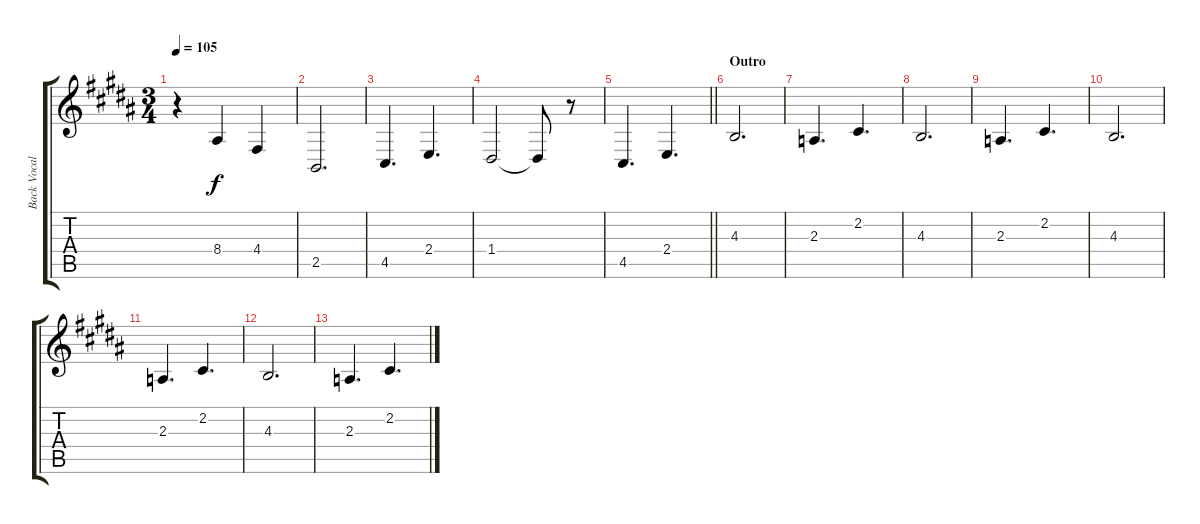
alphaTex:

\track ("Back Vocals" "Back Vocal") {instrument sopranosax}
\staff {score tabs}
\tuning (E4 B3 G3 D3 A2 E2) {hide}
\ts (3 4)
\tempo 105
\clef g2
\ks b
r.4{dy f} 8.4.4 4.4.4 |
2.5.2{d} |
4.5.4{d} 2.4.4{d} |
1.4.2 1.4{t}.8 r.8 |
\barLineRight lightlight
4.5.4{d} 2.4.4{d} |
\section ("" "Outro")
4.3.2{d} |
2.3.4{d} 2.2.4{d} |
4.3.2{d} |
2.3.4{d} 2.2.4{d} |
4.3.2{d volume 0} |
2.3.4{d} 2.2.4{d} |
4.3.2{d} |
2.3.4{d} 2.2.4{d}
